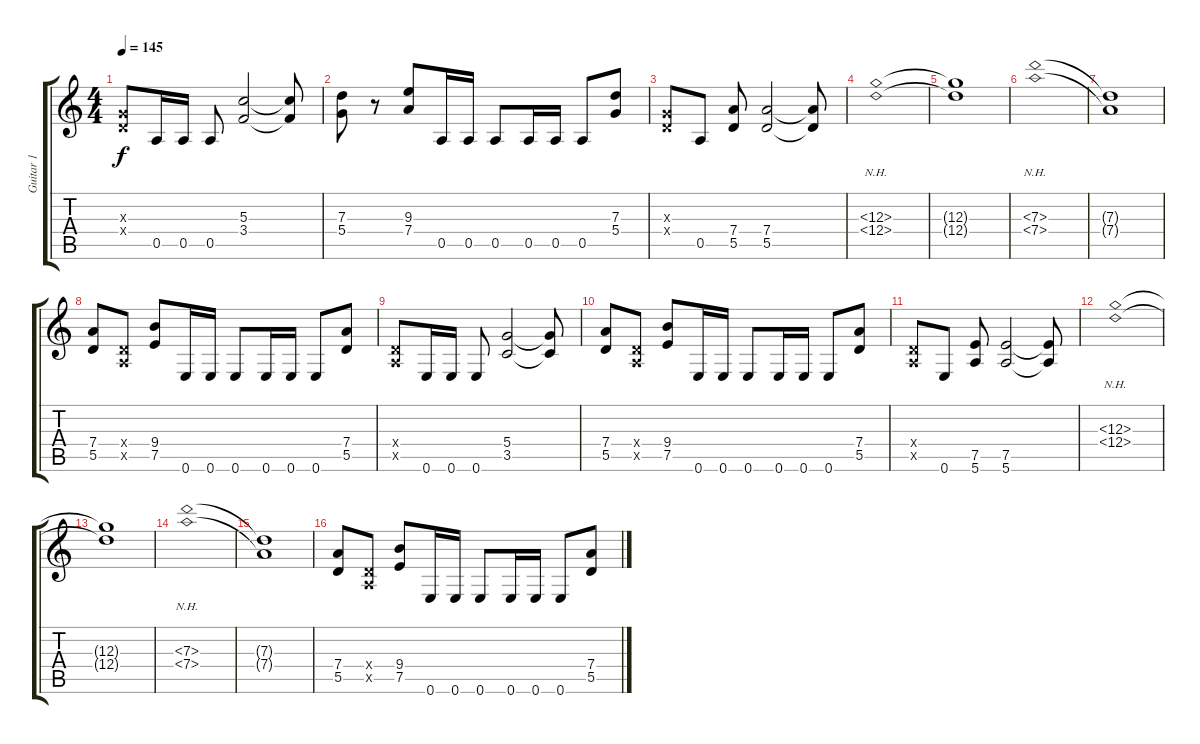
\track ("Guitar 1" "Guitar 1") {instrument overdrivenguitar}
\staff {score tabs}
\tuning (E4 B3 G3 D3 A2 E2) {hide}
\ts (4 4)
\tempo 145
\clef g2
\ks c
(0.3{x} 0.4{x}).8{dy f} 0.5.16 0.5.16 0.5.8 (5.3 3.4).2 (5.3{t} 3.4{t}).8 |
(7.3 5.4).8 r.8 (9.3 7.4).8 0.5.16 0.5.16 0.5.8 0.5.16 0.5.16 0.5.8 (7.3 5.4).8 |
(0.3{x} 0.4{x}).8 0.5.8 (7.4 5.5).8 (7.4 5.5).2 (7.4{t} 5.5{t}).8 |
(12.3{nh} 12.4{nh}).1 |
(12.3{t} 12.4{t}).1 |
(7.3{nh} 7.4{nh}).1 |
(7.3{t} 7.4{t}).1 |
(7.4 5.5).8 (0.4{x} 0.5{x}).8 (9.4 7.5).8 0.6.16 0.6.16 0.6.8 0.6.16 0.6.16 0.6.8 (7.4 5.5).8 |
(0.4{x} 0.5{x}).8 0.6.16 0.6.16 0.6.8 (5.4 3.5).2 (5.4{t} 3.5{t}).8 |
(7.4 5.5).8 (0.4{x} 0.5{x}).8 (9.4 7.5).8 0.6.16 0.6.16 0.6.8 0.6.16 0.6.16 0.6.8 (7.4 5.5).8 |
(0.4{x} 0.5{x}).8 0.6.8 (7.5 5.6).8 (7.5 5.6).2 (7.5{t} 5.6{t}).8 |
(12.3{nh} 12.4{nh}).1 |
(12.3{t} 12.4{t}).1 |
(7.3{nh} 7.4{nh}).1 |
(7.3{t} 7.4{t}).1 |
(7.4 5.5).8 (0.4{x} 0.5{x}).8 (9.4 7.5).8 0.6.16 0.6.16 0.6.8 0.6.16 0.6.16 0.6.8 (7.4 5.5).8
